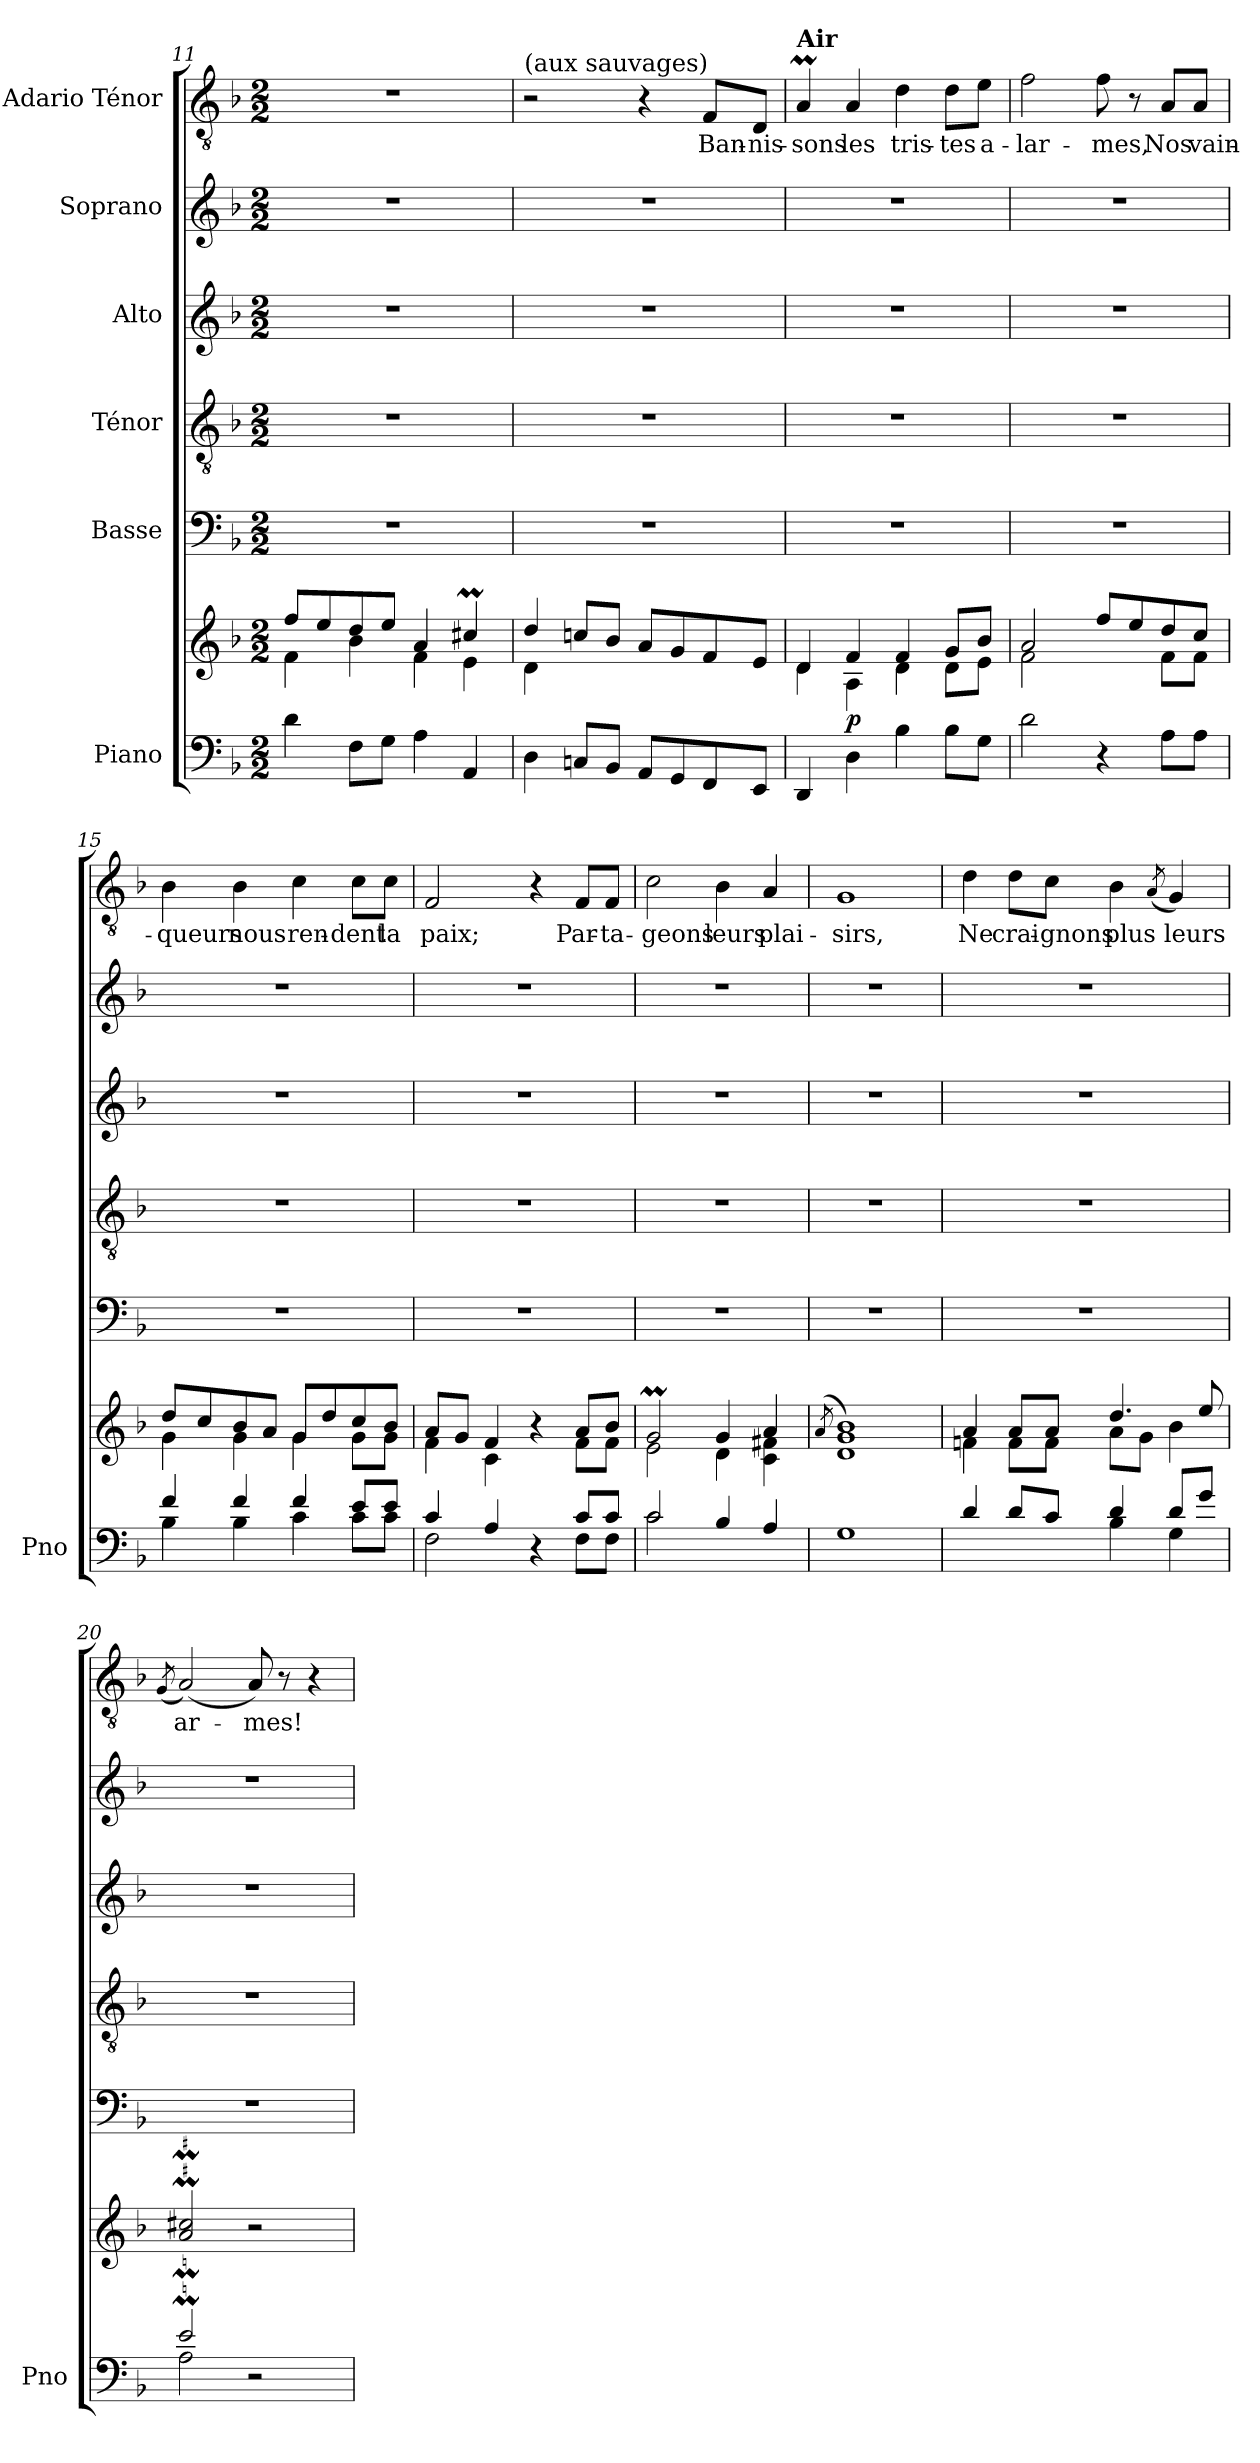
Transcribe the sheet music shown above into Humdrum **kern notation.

**kern	**kern	**dynam	**kern	**kern	**kern	**kern	**kern	**text
*part6	*part6	*part6	*part5	*part4	*part3	*part2	*part1	*part1
*staff7	*staff6	*staff6/7	*staff5	*staff4	*staff3	*staff2	*staff1	*staff1
*I"Piano	*	*	*I"Basse	*I"Ténor	*I"Alto	*I"Soprano	*I"Adario Ténor	*
*I'Pno	*	*	*	*	*	*	*	*
*clefF4	*clefG2	*	*clefF4	*clefGv2	*clefG2	*clefG2	*clefGv2	*
*k[b-]	*k[b-]	*	*k[b-]	*k[b-]	*k[b-]	*k[b-]	*k[b-]	*
*M2/2	*M2/2	*	*M2/2	*M2/2	*M2/2	*M2/2	*M2/2	*
=11	=11	=11	=11	=11	=11	=11	=11	=11
*	*^	*	*	*	*	*	*	*
4d\	8ff/L	4f\	.	1r	1r	1r	1r	1r	.
.	8ee/	.	.	.	.	.	.	.	.
8F\L	8dd/	4b-\	.	.	.	.	.	.	.
8G\J	8ee/J	.	.	.	.	.	.	.	.
4A\	4a/	4f\	.	.	.	.	.	.	.
4AA/	4cc#Xm/	4e\	.	.	.	.	.	.	.
=12	=12	=12	=12	=12	=12	=12	=12	=12	=12
!	!	!	!	!	!	!	!	!LO:TX:a:t=(aux sauvages)	!
4D\	4dd/	4d\	.	1r	1r	1r	1r	2r	.
8Cn/L	8ccn/L	2.ryy	.	.	.	.	.	.	.
8BB-/J	8b-/J	.	.	.	.	.	.	.	.
8AA/L	8a/L	.	.	.	.	.	.	4r	.
8GG/	8g/	.	.	.	.	.	.	.	.
!	!	!	!	!	!	!	!	!	!LO:LY:b
8FF/	8f/	.	.	.	.	.	.	8F/L	Ban-
!	!	!	!	!	!	!	!	!	!LO:LY:b
8EE/J	8e/J	.	.	.	.	.	.	8D/J	-nis-
=13	=13	=13	=13	=13	=13	=13	=13	=13	=13
!	!	!	!	!	!	!	!	!LO:TX:B:t=Air	!
!	!	!	!	!	!	!	!	!	!LO:LY:b
4DD/	4d/	4d\	.	1r	1r	1r	1r	4Am/	-sons
!	!	!	!LO:DY:a=2	!	!	!	!	!	!LO:LY:b
4D\	4f/	4A\	p	.	.	.	.	4A/	les
!	!	!	!	!	!	!	!	!	!LO:LY:b
4B-\	4f/	4d\	.	.	.	.	.	4d\	tris-
!	!	!	!	!	!	!	!	!	!LO:LY:b
8B-\L	8g/L	8d\L	.	.	.	.	.	8d\L	-tes
!	!	!	!	!	!	!	!	!	!LO:LY:b
8G\J	8b-/J	8e\J	.	.	.	.	.	8e\J	a-
!!LO:LB:g=z
=14	=14	=14	=14	=14	=14	=14	=14	=14	=14
!	!	!	!	!	!	!	!	!	!LO:LY:b
2d\	2a/	2f\	.	1r	1r	1r	1r	2f\	-lar-
!	!	!	!	!	!	!	!	!	!LO:LY:b
4r	8ff/L	4ryy	.	.	.	.	.	8f\	-mes,
.	8ee/	.	.	.	.	.	.	8r	.
!	!	!	!	!	!	!	!	!	!LO:LY:b
8A\L	8dd/	8f\L	.	.	.	.	.	8A/L	Nos
!	!	!	!	!	!	!	!	!	!LO:LY:b
8A\J	8cc/J	8f\J	.	.	.	.	.	8A/J	vain-
=15	=15	=15	=15	=15	=15	=15	=15	=15	=15
*^	*	*	*	*	*	*	*	*	*
!	!	!	!	!	!	!	!	!	!	!LO:LY:b
4f/	4B-\	8dd/L	4g\	.	1r	1r	1r	1r	4B-\	-queurs
.	.	8cc/	.	.	.	.	.	.	.	.
!	!	!	!	!	!	!	!	!	!	!LO:LY:b
4f/	4B-\	8b-/	4g\	.	.	.	.	.	4B-\	nous
.	.	8a/J	.	.	.	.	.	.	.	.
!	!	!	!	!	!	!	!	!	!	!LO:LY:b
4f/	4c\	8g/L	4g\	.	.	.	.	.	4c\	ren-
.	.	8dd/	.	.	.	.	.	.	.	.
!	!	!	!	!	!	!	!	!	!	!LO:LY:b
8e/L	8c\L	8cc/	8g\L	.	.	.	.	.	8c\L	-dent
!	!	!	!	!	!	!	!	!	!	!LO:LY:b
8e/J	8c\J	8b-/J	8g\J	.	.	.	.	.	8c\J	la
=16	=16	=16	=16	=16	=16	=16	=16	=16	=16	=16
!	!	!	!	!	!	!	!	!	!	!LO:LY:b
4c/	2F\	8a/L	4f\	.	1r	1r	1r	1r	2F/	paix;
.	.	8g/J	.	.	.	.	.	.	.	.
4A/	.	4f/	4c\	.	.	.	.	.	.	.
4r	4ryy	4r	4ryy	.	.	.	.	.	4r	.
!	!	!	!	!	!	!	!	!	!	!LO:LY:b
8c/L	8F\L	8a/L	8f\L	.	.	.	.	.	8F/L	Par-
!	!	!	!	!	!	!	!	!	!	!LO:LY:b
8c/J	8F\J	8b-/J	8f\J	.	.	.	.	.	8F/J	-ta-
!!LO:PB:g=z
=17	=17	=17	=17	=17	=17	=17	=17	=17	=17	=17
!	!	!	!	!	!	!	!	!	!	!LO:LY:b
2c/	2c\	2gM/	2e\	.	1r	1r	1r	1r	2c\	-geons
!	!	!	!	!	!	!	!	!	!	!LO:LY:b
4B-/	2ryy	4g/	4d\	.	.	.	.	.	4B-\	leurs
!	!	!	!	!	!	!	!	!	!	!LO:LY:b
4A/	.	4a/	4c\ 4f#X\	.	.	.	.	.	4A/	plai-
*v	*v	*	*	*	*	*	*	*	*	*
=18	=18	=18	=18	=18	=18	=18	=18	=18	=18
.	(<8qa/	.	.	.	.	.	.	.	.
!	!	!	!	!	!	!	!	!	!LO:LY:b
1G	1g 1b-)	1d	.	1r	1r	1r	1r	1G	-sirs,
=19	=19	=19	=19	=19	=19	=19	=19	=19	=19
*^	*	*	*	*	*	*	*	*	*
!	!	!	!	!	!	!	!	!	!	!LO:LY:b
4d/	2ryy	4a/	4fni\	.	1r	1r	1r	1r	4d\	Ne
!	!	!	!	!	!	!	!	!	!	!LO:LY:b
8d/L	.	8a/L	8f\L	.	.	.	.	.	8d\L	crai-
!	!	!	!	!	!	!	!	!	!	!LO:LY:b
8c/J	.	8a/J	8f\J	.	.	.	.	.	8c\J	-gnons
!	!	!	!	!	!	!	!	!	!	!LO:LY:b
4d/	4B-\	4.dd/	8a\L	.	.	.	.	.	4B-\	plus
.	.	.	8g\J	.	.	.	.	.	.	.
.	.	.	.	.	.	.	.	.	(<8qA/	.
!	!	!	!	!	!	!	!	!	!	!LO:LY:b
8d/L	4G\	.	4b-\	.	.	.	.	.	4G/)	leurs
8g/J	.	8ee/	.	.	.	.	.	.	.	.
*	*	*v	*v	*	*	*	*	*	*	*
=20	=20	=20	=20	=20	=20	=20	=20	=20	=20
.	.	.	.	.	.	.	.	(<8qG/	.
!	!	!	!	!	!	!	!	!	!LO:LY:b
2e/	2A\	2a/M 2cc#X/M	.	1r	1r	1r	1r	(<2A/)	ar-
!	!	!	!	!	!	!	!	!	!LO:LY:b
2r	2ryy	2r	.	.	.	.	.	8A/)	-mes!
.	.	.	.	.	.	.	.	8r	.
.	.	.	.	.	.	.	.	4r	.
*v	*v	*	*	*	*	*	*	*	*
=	=	=	=	=	=	=	=	=
*-	*-	*-	*-	*-	*-	*-	*-	*-
